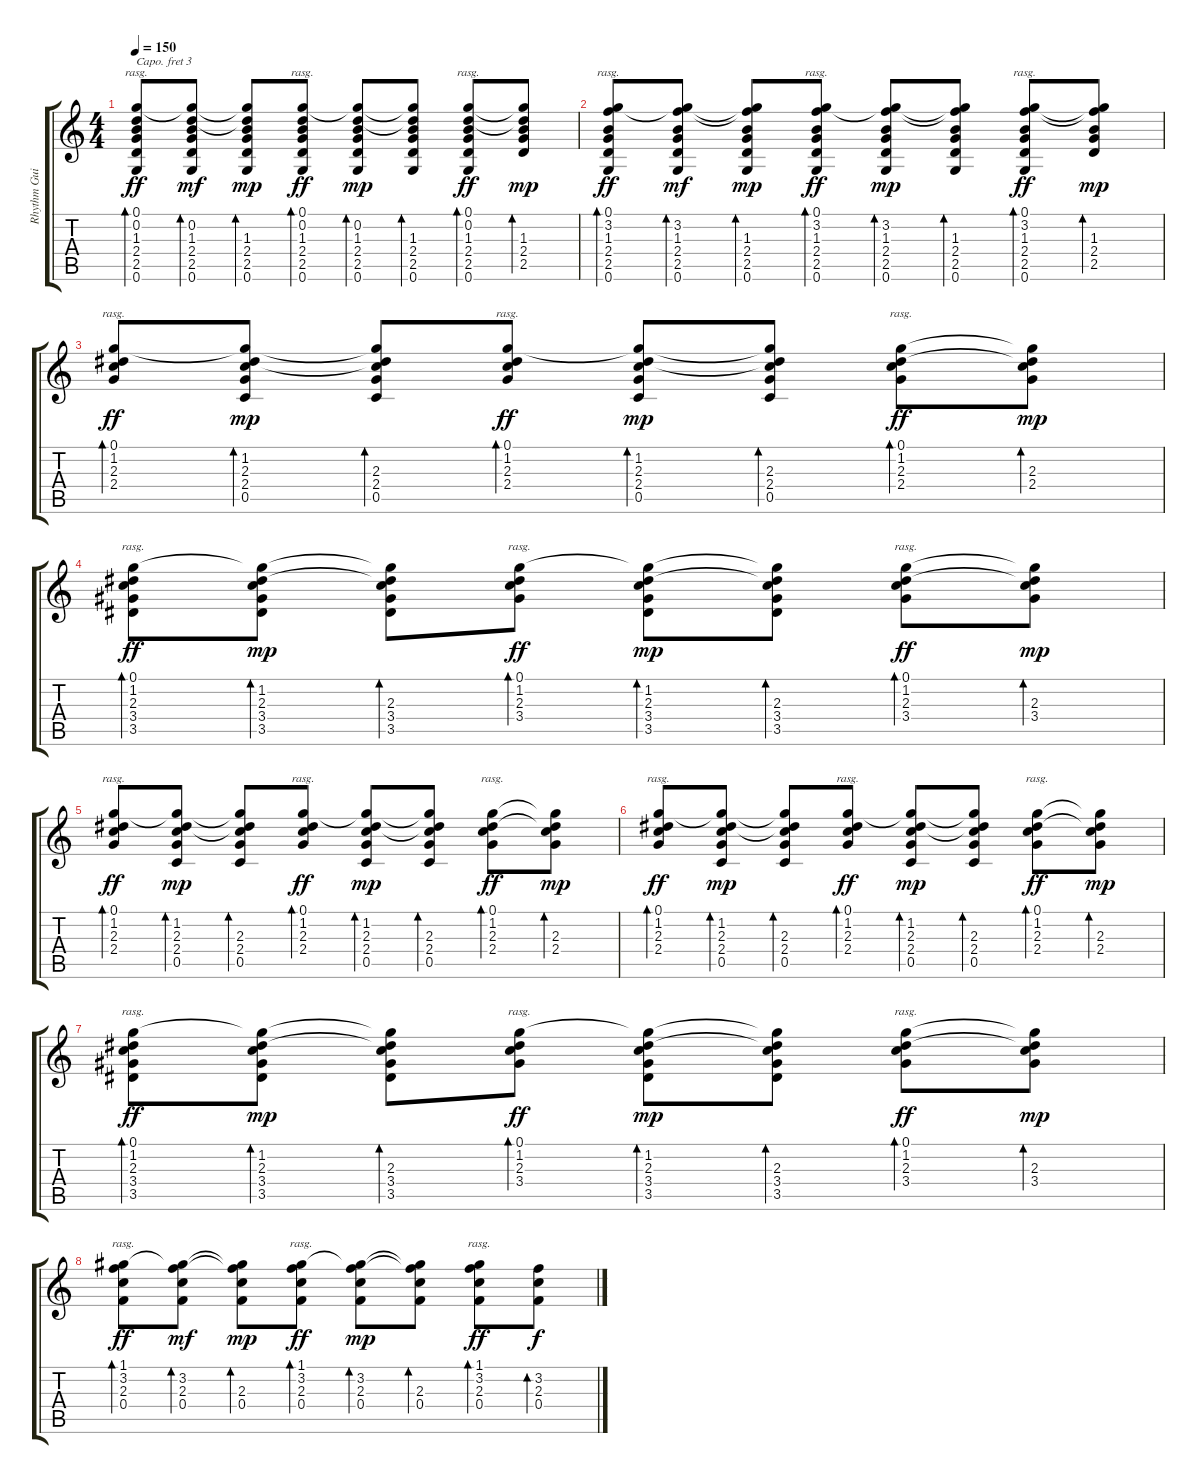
\track ("Rhythm Guitar 2" "Rhythm Gui") {instrument acousticguitarnylon}
\staff {score tabs}
\capo 3
\tuning (E4 B3 G3 D3 A2 E2) {hide}
\ts (4 4)
\tempo 150
\clef g2
\ks c
(0.1 0.2 1.3 2.4 2.5 0.6).8{bd 480 rasg ii dy ff} (0.1{t} 0.2 1.3 2.4 2.5 0.6).8{bd 60 dy mf} (0.1{t} 0.2{t} 1.3 2.4 2.5 0.6).8{bd 60 dy mp} (0.1 0.2 1.3 2.4 2.5 0.6).8{bd 120 rasg ii dy ff} (0.1{t} 0.2 1.3 2.4 2.5 0.6).8{bd 60 dy mp} (0.1{t} 0.2{t} 1.3 2.4 2.5 0.6).8{bd 60} (0.1 0.2 1.3 2.4 2.5 0.6).8{bd 120 rasg ii dy ff} (0.1{t} 0.2{t} 1.3 2.4 2.5).8{bd 120 dy mp} |
(0.1 3.2 1.3 2.4 2.5 0.6).8{bd 480 rasg ii dy ff} (0.1{t} 3.2 1.3 2.4 2.5 0.6).8{bd 60 dy mf} (0.1{t} 3.2{t} 1.3 2.4 2.5 0.6).8{bd 60 dy mp} (0.1 3.2 1.3 2.4 2.5 0.6).8{bd 120 rasg ii dy ff} (0.1{t} 3.2 1.3 2.4 2.5 0.6).8{bd 60 dy mp} (0.1{t} 3.2{t} 1.3 2.4 2.5 0.6).8{bd 60} (0.1 3.2 1.3 2.4 2.5 0.6).8{bd 120 rasg ii dy ff} (0.1{t} 3.2{t} 1.3 2.4 2.5).8{bd 120 dy mp} |
(0.1 1.2 2.3 2.4).8{bd 480 rasg ii dy ff} (0.1{t} 1.2 2.3 2.4 0.5).8{bd 60 dy mp} (0.1{t} 1.2{t} 2.3 2.4 0.5).8{bd 60} (0.1 1.2 2.3 2.4).8{bd 480 rasg ii dy ff} (0.1{t} 1.2 2.3 2.4 0.5).8{bd 60 dy mp} (0.1{t} 1.2{t} 2.3 2.4 0.5).8{bd 60} (0.1 1.2 2.3 2.4).8{bd 480 rasg ii dy ff} (0.1{t} 1.2{t} 2.3 2.4).8{bd 60 dy mp} |
(0.1 1.2 2.3 3.4 3.5).8{bd 480 rasg ii dy ff} (0.1{t} 1.2 2.3 3.4 3.5).8{bd 60 dy mp} (0.1{t} 1.2{t} 2.3 3.4 3.5).8{bd 60} (0.1 1.2 2.3 3.4).8{bd 480 rasg ii dy ff} (0.1{t} 1.2 2.3 3.4 3.5).8{bd 60 dy mp} (0.1{t} 1.2{t} 2.3 3.4 3.5).8{bd 60} (0.1 1.2 2.3 3.4).8{bd 480 rasg ii dy ff} (0.1{t} 1.2{t} 2.3 3.4).8{bd 60 dy mp} |
(0.1 1.2 2.3 2.4).8{bd 480 rasg ii dy ff} (0.1{t} 1.2 2.3 2.4 0.5).8{bd 60 dy mp} (0.1{t} 1.2{t} 2.3 2.4 0.5).8{bd 60} (0.1 1.2 2.3 2.4).8{bd 480 rasg ii dy ff} (0.1{t} 1.2 2.3 2.4 0.5).8{bd 60 dy mp} (0.1{t} 1.2{t} 2.3 2.4 0.5).8{bd 60} (0.1 1.2 2.3 2.4).8{bd 480 rasg ii dy ff} (0.1{t} 1.2{t} 2.3 2.4).8{bd 60 dy mp} |
(0.1 1.2 2.3 2.4).8{bd 480 rasg ii dy ff} (0.1{t} 1.2 2.3 2.4 0.5).8{bd 60 dy mp} (0.1{t} 1.2{t} 2.3 2.4 0.5).8{bd 60} (0.1 1.2 2.3 2.4).8{bd 480 rasg ii dy ff} (0.1{t} 1.2 2.3 2.4 0.5).8{bd 60 dy mp} (0.1{t} 1.2{t} 2.3 2.4 0.5).8{bd 60} (0.1 1.2 2.3 2.4).8{bd 480 rasg ii dy ff} (0.1{t} 1.2{t} 2.3 2.4).8{bd 60 dy mp} |
(0.1 1.2 2.3 3.4 3.5).8{bd 480 rasg ii dy ff} (0.1{t} 1.2 2.3 3.4 3.5).8{bd 60 dy mp} (0.1{t} 1.2{t} 2.3 3.4 3.5).8{bd 60} (0.1 1.2 2.3 3.4).8{bd 480 rasg ii dy ff} (0.1{t} 1.2 2.3 3.4 3.5).8{bd 60 dy mp} (0.1{t} 1.2{t} 2.3 3.4 3.5).8{bd 60} (0.1 1.2 2.3 3.4).8{bd 480 rasg ii dy ff} (0.1{t} 1.2{t} 2.3 3.4).8{bd 60 dy mp} |
(1.1 3.2 2.3 0.4).8{bd 120 rasg ii dy ff} (1.1{t} 3.2 2.3 0.4).8{bd 60 dy mf} (1.1{t} 3.2{t} 2.3 0.4).8{bd 60 dy mp} (1.1 3.2 2.3 0.4).8{bd 120 rasg ii dy ff} (1.1{t} 3.2 2.3 0.4).8{bd 60 dy mp} (1.1{t} 3.2{t} 2.3 0.4).8{bd 60} (1.1 3.2 2.3 0.4).8{bd 60 rasg ii dy ff} (3.2 2.3 0.4).8{bd 60 dy f}
